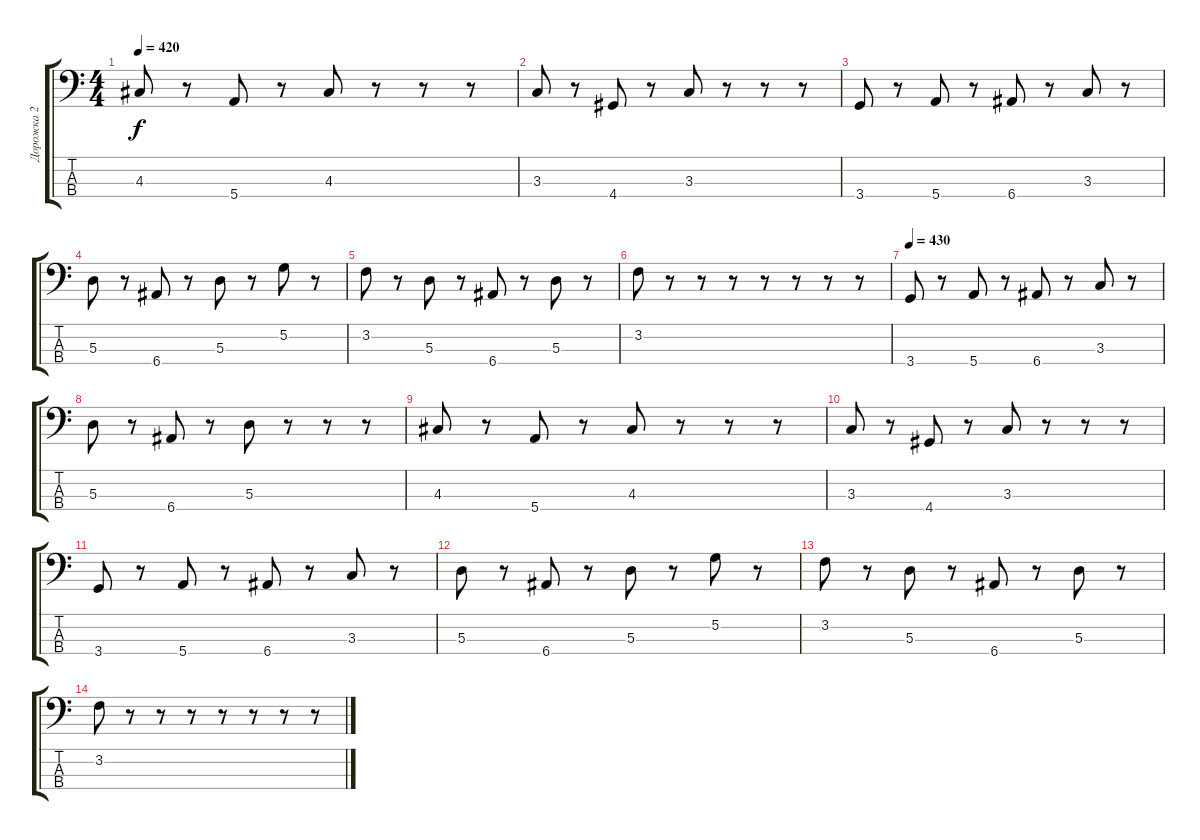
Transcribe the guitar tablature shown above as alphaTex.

\track ("Дорожка 2" "Дорожка 2") {instrument electricbassfinger}
\staff {score tabs}
\tuning (G2 D2 A1 E1) {hide}
\ts (4 4)
\tempo 420
\clef f4
\ks c
4.3.8{dy f} r.8 5.4.8 r.8 4.3.8 r.8 r.8 r.8 |
3.3.8 r.8 4.4.8 r.8 3.3.8 r.8 r.8 r.8 |
3.4.8 r.8 5.4.8 r.8 6.4.8 r.8 3.3.8 r.8 |
5.3.8 r.8 6.4.8 r.8 5.3.8 r.8 5.2.8 r.8 |
3.2.8 r.8 5.3.8 r.8 6.4.8 r.8 5.3.8 r.8 |
3.2.8 r.8 r.8 r.8 r.8 r.8 r.8 r.8 |
\tempo 430
3.4.8 r.8 5.4.8 r.8 6.4.8 r.8 3.3.8 r.8 |
5.3.8 r.8 6.4.8 r.8 5.3.8 r.8 r.8 r.8 |
4.3.8 r.8 5.4.8 r.8 4.3.8 r.8 r.8 r.8 |
3.3.8 r.8 4.4.8 r.8 3.3.8 r.8 r.8 r.8 |
3.4.8 r.8 5.4.8 r.8 6.4.8 r.8 3.3.8 r.8 |
5.3.8 r.8 6.4.8 r.8 5.3.8 r.8 5.2.8 r.8 |
3.2.8 r.8 5.3.8 r.8 6.4.8 r.8 5.3.8 r.8 |
3.2.8 r.8 r.8 r.8 r.8 r.8 r.8 r.8
